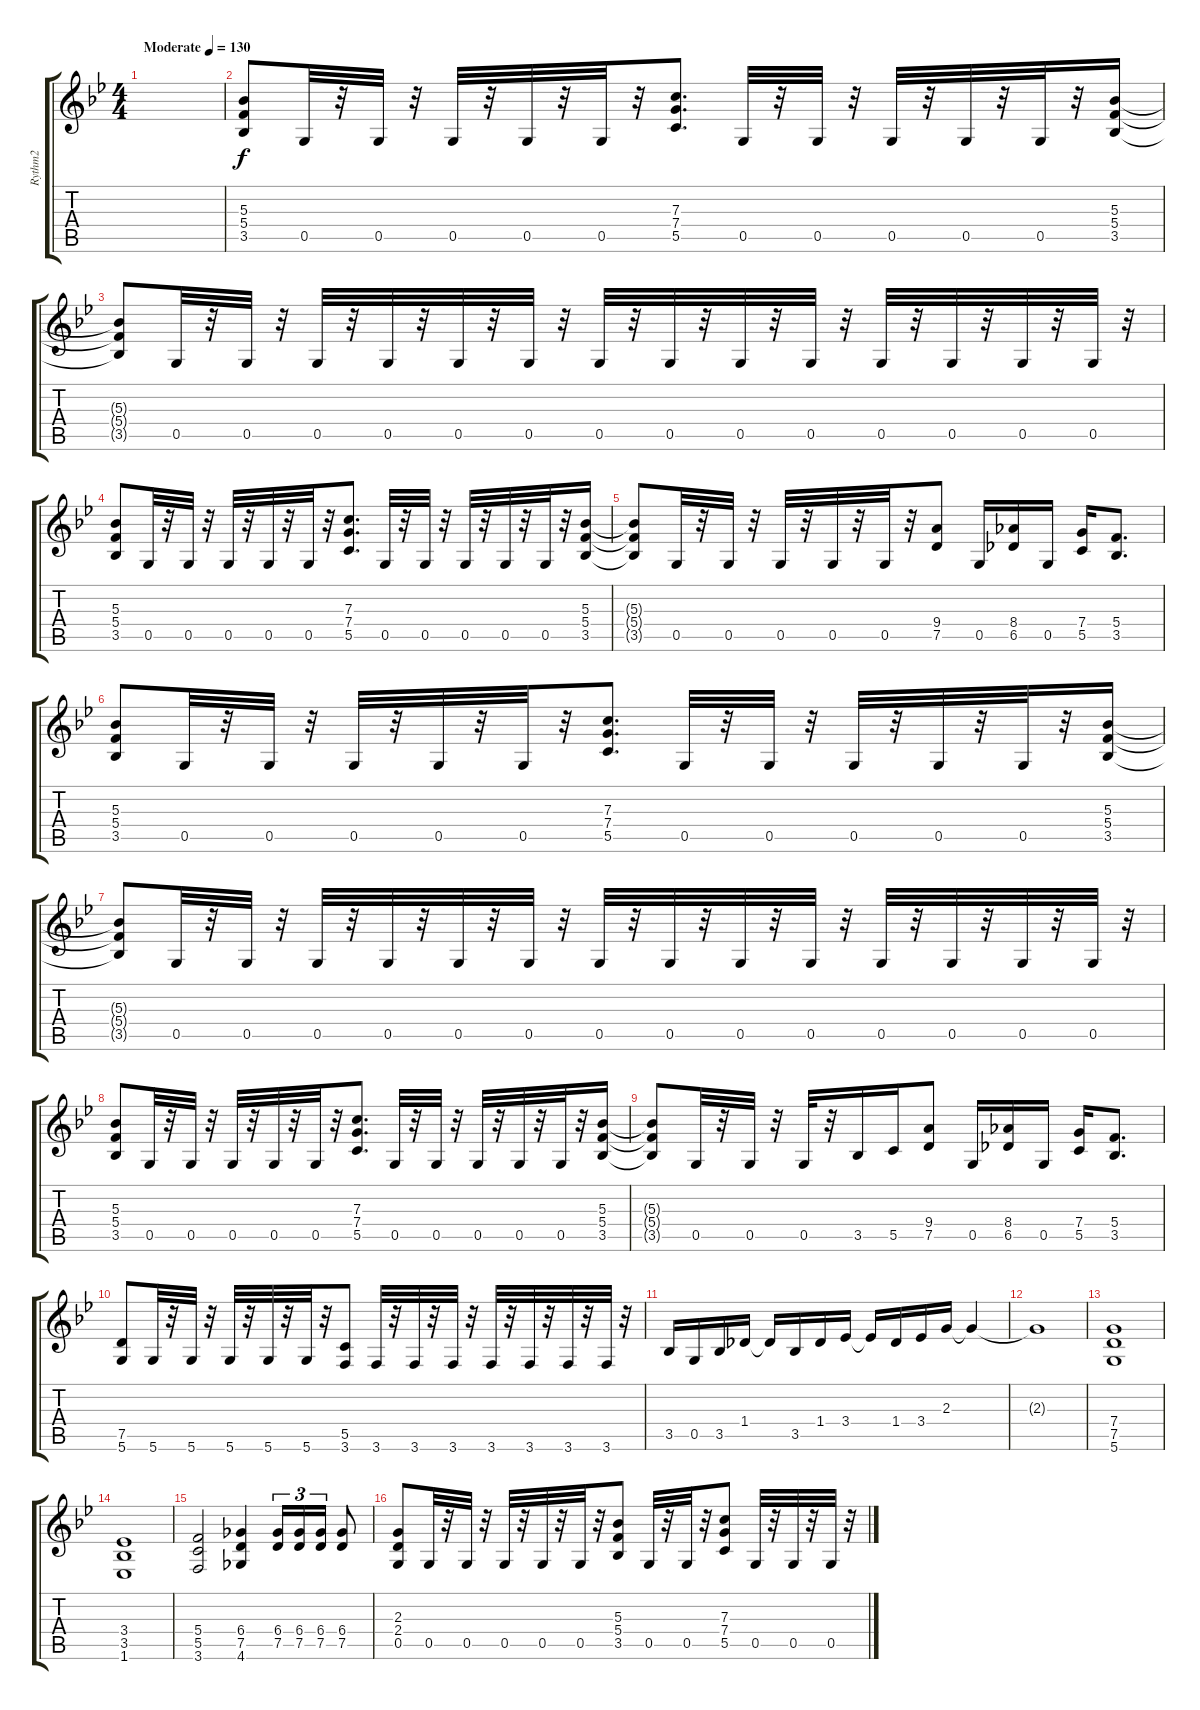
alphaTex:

\track ("Rythm2" "Rythm2") {instrument overdrivenguitar}
\staff {score tabs}
\tuning (D4 A3 F3 C3 G2 D2) {hide}
\ts (4 4)
\tempo (130 "Moderate")
\clef g2
\ks bb
|
(5.3 5.4 3.5).8 0.5.32 r.32 0.5.32 r.32 0.5.32 r.32 0.5.32 r.32 0.5.32 r.32 (7.3 7.4 5.5).8{d} 0.5.32 r.32 0.5.32 r.32 0.5.32 r.32 0.5.32 r.32 0.5.32 r.32 (5.3 5.4 3.5).16 |
(5.3{t} 5.4{t} 3.5{t}).8 0.5.32 r.32 0.5.32 r.32 0.5.32 r.32 0.5.32 r.32 0.5.32 r.32 0.5.32 r.32 0.5.32 r.32 0.5.32 r.32 0.5.32 r.32 0.5.32 r.32 0.5.32 r.32 0.5.32 r.32 0.5.32 r.32 0.5.32 r.32 |
(5.3 5.4 3.5).8 0.5.32 r.32 0.5.32 r.32 0.5.32 r.32 0.5.32 r.32 0.5.32 r.32 (7.3 7.4 5.5).8{d} 0.5.32 r.32 0.5.32 r.32 0.5.32 r.32 0.5.32 r.32 0.5.32 r.32 (5.3 5.4 3.5).16 |
(5.3{t} 5.4{t} 3.5{t}).8 0.5.32 r.32 0.5.32 r.32 0.5.32 r.32 0.5.32 r.32 0.5.32 r.32 (9.4 7.5).8 0.5.16 (8.4 6.5).16 0.5.16 (7.4 5.5).16 (5.4 3.5).8{d} |
(5.3 5.4 3.5).8 0.5.32 r.32 0.5.32 r.32 0.5.32 r.32 0.5.32 r.32 0.5.32 r.32 (7.3 7.4 5.5).8{d} 0.5.32 r.32 0.5.32 r.32 0.5.32 r.32 0.5.32 r.32 0.5.32 r.32 (5.3 5.4 3.5).16 |
(5.3{t} 5.4{t} 3.5{t}).8 0.5.32 r.32 0.5.32 r.32 0.5.32 r.32 0.5.32 r.32 0.5.32 r.32 0.5.32 r.32 0.5.32 r.32 0.5.32 r.32 0.5.32 r.32 0.5.32 r.32 0.5.32 r.32 0.5.32 r.32 0.5.32 r.32 0.5.32 r.32 |
(5.3 5.4 3.5).8 0.5.32 r.32 0.5.32 r.32 0.5.32 r.32 0.5.32 r.32 0.5.32 r.32 (7.3 7.4 5.5).8{d} 0.5.32 r.32 0.5.32 r.32 0.5.32 r.32 0.5.32 r.32 0.5.32 r.32 (5.3 5.4 3.5).16 |
(5.3{t} 5.4{t} 3.5{t}).8 0.5.32 r.32 0.5.32 r.32 0.5.32 r.32 3.5.16 5.5.16 (9.4 7.5).8 0.5.16 (8.4 6.5).16 0.5.16 (7.4 5.5).16 (5.4 3.5).8{d} |
(7.5 5.6).8 5.6.32 r.32 5.6.32 r.32 5.6.32 r.32 5.6.32 r.32 5.6.32 r.32 (5.5 3.6).8 3.6.32 r.32 3.6.32 r.32 3.6.32 r.32 3.6.32 r.32 3.6.32 r.32 3.6.32 r.32 3.6.32 r.32 |
3.5.16 0.5.16 3.5.16 1.4.16 1.4{t}.16 3.5.16 1.4.16 3.4.16 3.4{t}.16 1.4.16 3.4.16 2.3.16 2.3{t}.4 |
2.3{t}.1 |
(7.4 7.5 5.6).1 |
(3.4 3.5 1.6).1 |
(5.4 5.5 3.6).2 (6.4 7.5 4.6).4 (6.4 7.5).16{tu (3 2)} (6.4 7.5).16{tu (3 2)} (6.4 7.5).16{tu (3 2)} (6.4 7.5).8 |
(2.3 2.4 0.5).8 0.5.32 r.32 0.5.32 r.32 0.5.32 r.32 0.5.32 r.32 0.5.32 r.32 (5.3 5.4 3.5).8 0.5.32 r.32 0.5.32 r.32 (7.3 7.4 5.5).8 0.5.32 r.32 0.5.32 r.32 0.5.32 r.32
